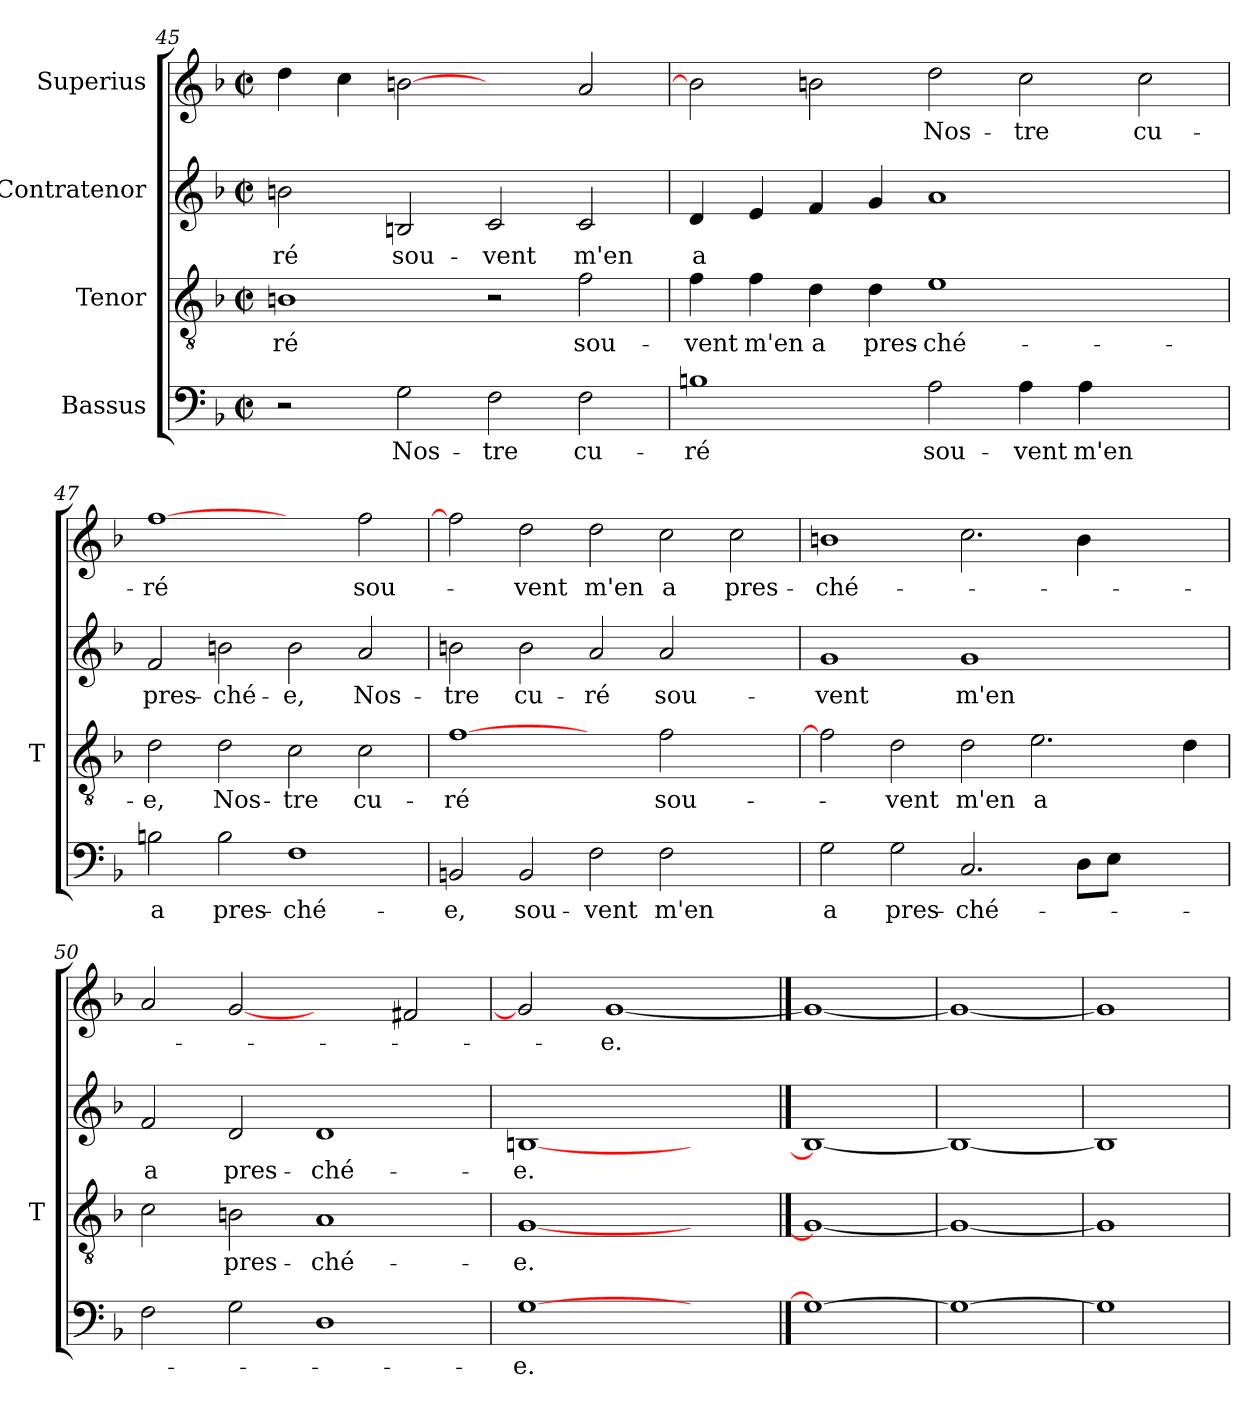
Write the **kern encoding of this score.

**kern	**text	**kern	**text	**kern	**text	**kern	**text
*part4	*part4	*part3	*part3	*part2	*part2	*part1	*part1
*staff4	*staff4	*staff3	*staff3	*staff2	*staff2	*staff1	*staff1
*I"Bassus	*	*I"Tenor	*	*I"Contratenor	*	*I"Superius	*
*	*	*I'T	*	*	*	*	*
*clefF4	*	*clefGv2	*	*clefG2	*	*clefG2	*
*k[b-]	*	*k[b-]	*	*k[b-]	*	*k[b-]	*
*F:	*	*F:	*	*F:	*	*F:	*
*M2/2	*	*M2/2	*	*M2/2	*	*M2/2	*
*met(c|)	*	*met(c|)	*	*met(c|)	*	*met(c|)	*
=45	=45	=45	=45	=45	=45	=45	=45
2r	.	1Bn	-ré	2bn	-ré	4dd	.
.	.	.	.	.	.	4cc	.
2G	Nos-	.	.	2Bn	sou-	[2b	.
2F	-tre	2r	.	2c	-vent	2ryy	.
2F	cu-	2f	sou-	2c	-m'en	2a	.
=46	=46	=46	=46	=46	=46	=46	=46
1Bn	-ré	4f	-vent	4d	-a	2b]	.
.	.	4f	-m'en	4e	.	.	.
.	.	4d	-a	4f	.	2b	.
.	.	4d	pres-	4g	.	.	.
2A	sou-	1e	ché-	1a	.	2dd	Nos-
4A	-vent	.	.	.	.	2cc	-tre
4A	-m'en	.	.	.	.	.	.
2ryy	.	2ryy	.	2ryy	.	2cc	cu-
!!LO:PB:g=z
=47	=47	=47	=47	=47	=47	=47	=47
2Bn	-a	2d	-e,	2f	pres-	[1ff	-ré
2B	pres-	2d	Nos-	2bn	ché-	.	.
1F	ché-	2c	-tre	2b	-e,	2ryy	.
.	.	2c	cu-	2a	Nos-	2ff	sou-
=48	=48	=48	=48	=48	=48	=48	=48
2BBn	-e,	[1f	-ré	2bn	-tre	2ff]	.
2BB	sou-	.	.	2b	cu-	2dd	-vent
2F	-vent	2ryy	.	2a	-ré	2dd	-m'en
2F	-m'en	2f	sou-	2a	sou-	2cc	-a
2ryy	.	2ryy	.	2ryy	.	2cc	pres-
=49	=49	=49	=49	=49	=49	=49	=49
2G	-a	2f]	.	1g	-vent	1b	ché-
2G	pres-	2d	-vent	.	.	.	.
2.C	ché-	2d	-m'en	1g	-m'en	2.cc	.
.	.	2.e	-a	.	.	.	.
8DL	.	.	.	.	.	4b	.
8EJ	.	.	.	.	.	.	.
2ryy	.	.	.	2ryy	.	2ryy	.
.	.	4d	.	.	.	.	.
=50	=50	=50	=50	=50	=50	=50	=50
2F	.	2c	.	2f	-a	2a	.
2G	.	2Bn	pres-	2d	pres-	[2g	.
1D	.	1A	ché-	1d	ché-	2ryy	.
.	.	.	.	.	.	2f#X	.
=51	=51	=51	=51	=51	=51	=51	=51
[1G	-e.	[1G	-e.	[1Bn	-e.	2g]	.
.	.	.	.	.	.	[1g	-e.
2ryy	.	2ryy	.	2ryy	.	.	.
==52	==52	==52	==52	==52	==52	==52	==52
1G_	.	1G_	.	1B_	.	1g_	.
=53	=53	=53	=53	=53	=53	=53	=53
1G_	.	1G_	.	1B_	.	1g_	.
=54	=54	=54	=54	=54	=54	=54	=54
1G]	.	1G]	.	1B]	.	1g]	.
=	=	=	=	=	=	=	=
*-	*-	*-	*-	*-	*-	*-	*-
